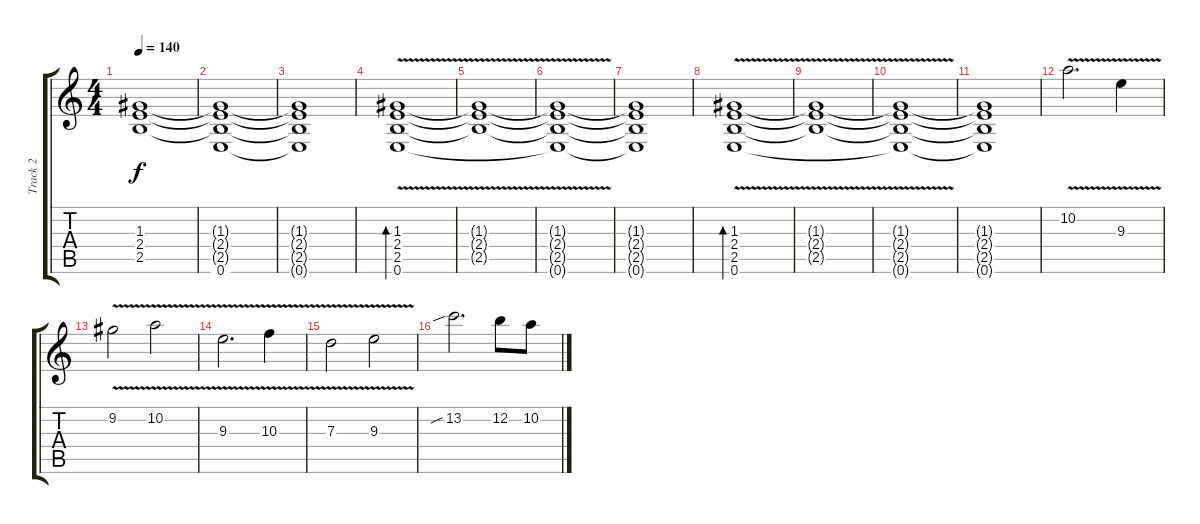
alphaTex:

\track ("Track 2" "Track 2") {instrument distortionguitar}
\staff {score tabs}
\tuning (E4 B3 G3 D3 A2 E2) {hide}
\ts (4 4)
\tempo 140
\clef g2
\ks c
(1.3{t} 2.4{t} 2.5{t}).1{dy f} |
(1.3{t} 2.4{t} 2.5{t} 0.6{t}).1 |
(1.3{t} 2.4{t} 2.5{t} 0.6{t}).1 |
(1.3{v} 2.4{v} 2.5{v} 0.6{v}).1{bd 120} |
(1.3{t} 2.4{t} 2.5{t}).1 |
(1.3{t} 2.4{t} 2.5{t} 0.6{t}).1 |
(1.3{t} 2.4{t} 2.5{t} 0.6{t}).1 |
(1.3{v} 2.4{v} 2.5{v} 0.6{v}).1{bd 120} |
(1.3{t} 2.4{t} 2.5{t}).1 |
(1.3{t} 2.4{t} 2.5{t} 0.6{t}).1 |
(1.3{t} 2.4{t} 2.5{t} 0.6{t}).1 |
10.2{v}.2{d} 9.3{v}.4 |
9.2{v}.2 10.2{v}.2 |
9.3{v}.2{d} 10.3{v}.4 |
7.3{v}.2 9.3{v}.2 |
13.2{sib}.2{d} 12.2.8 10.2.8
